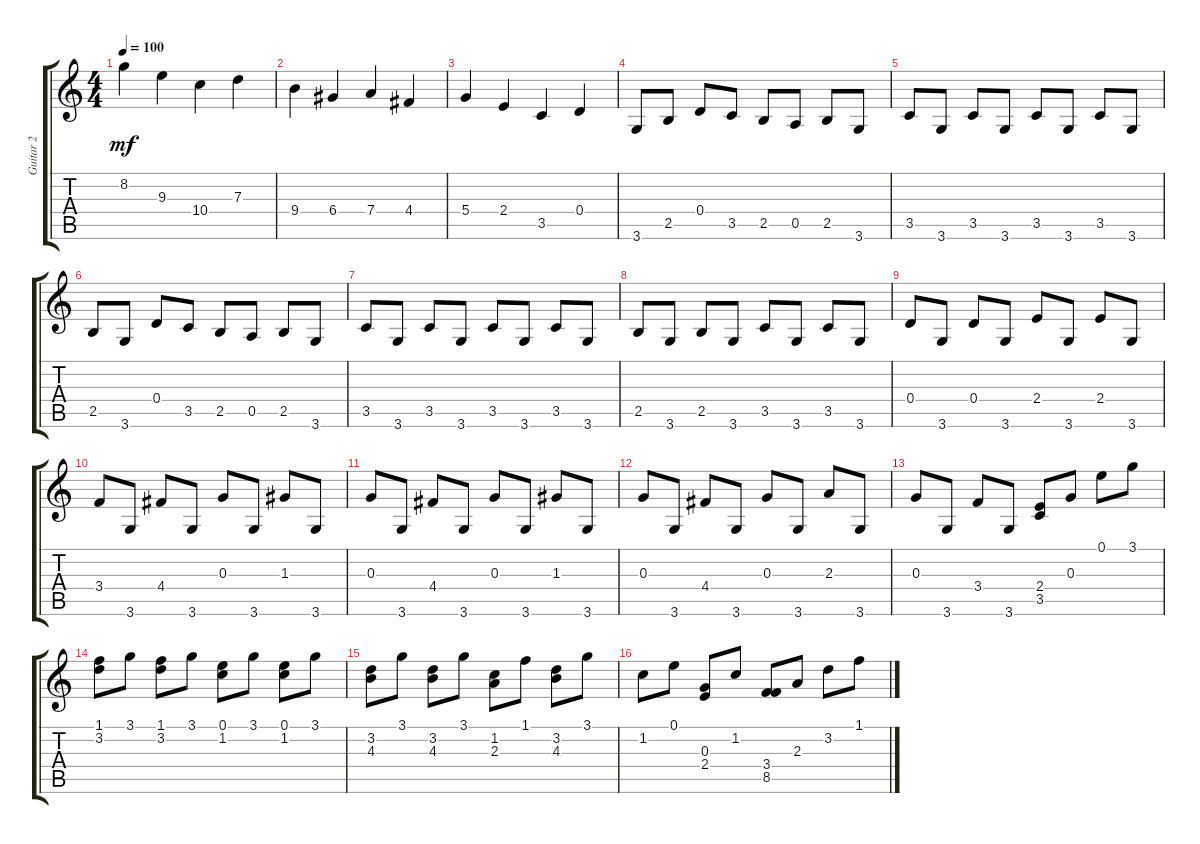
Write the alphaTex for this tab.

\track ("Guitar 2" "Guitar 2") {instrument acousticguitarnylon}
\staff {score tabs}
\tuning (E4 B3 G3 D3 A2 E2) {hide}
\ts (4 4)
\tempo 100
\clef g2
\ks c
8.2.4{dy mf} 9.3.4 10.4.4 7.3.4 |
9.4.4 6.4.4 7.4.4 4.4.4 |
5.4.4 2.4.4 3.5.4 0.4.4 |
3.6.8 2.5.8 0.4.8 3.5.8 2.5.8 0.5.8 2.5.8 3.6.8 |
3.5.8 3.6.8 3.5.8 3.6.8 3.5.8 3.6.8 3.5.8 3.6.8 |
2.5.8 3.6.8 0.4.8 3.5.8 2.5.8 0.5.8 2.5.8 3.6.8 |
3.5.8 3.6.8 3.5.8 3.6.8 3.5.8 3.6.8 3.5.8 3.6.8 |
2.5.8 3.6.8 2.5.8 3.6.8 3.5.8 3.6.8 3.5.8 3.6.8 |
0.4.8 3.6.8 0.4.8 3.6.8 2.4.8 3.6.8 2.4.8 3.6.8 |
3.4.8 3.6.8 4.4.8 3.6.8 0.3.8 3.6.8 1.3.8 3.6.8 |
0.3.8 3.6.8 4.4.8 3.6.8 0.3.8 3.6.8 1.3.8 3.6.8 |
0.3.8 3.6.8 4.4.8 3.6.8 0.3.8 3.6.8 2.3.8 3.6.8 |
0.3.8 3.6.8 3.4.8 3.6.8 (2.4 3.5).8 0.3.8 0.1.8 3.1.8 |
(1.1 3.2).8 3.1.8 (1.1 3.2).8 3.1.8 (0.1 1.2).8 3.1.8 (0.1 1.2).8 3.1.8 |
(3.2 4.3).8 3.1.8 (3.2 4.3).8 3.1.8 (1.2 2.3).8 1.1.8 (3.2 4.3).8 3.1.8 |
1.2.8 0.1.8 (0.3 2.4).8 1.2.8 (3.4 8.5).8 2.3.8 3.2.8 1.1.8
